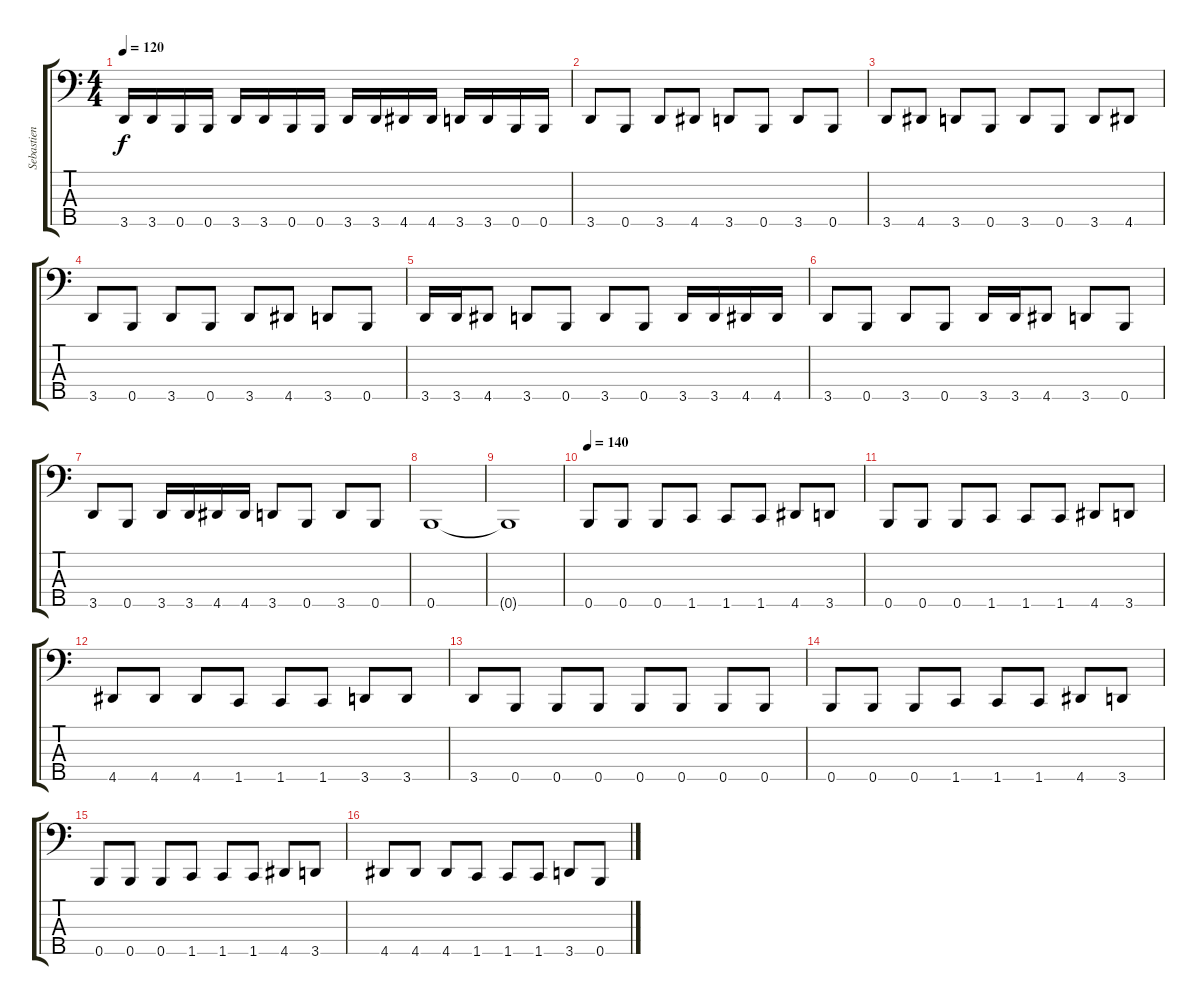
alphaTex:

\track ("Sebastien Piche" "Sebastien ") {instrument electricbassfinger}
\staff {score tabs}
\tuning (Gb2 D2 A1 E1 B0) {hide}
\ts (4 4)
\tempo 120
\clef f4
\ks c
3.5.16{dy f} 3.5.16 0.5.16 0.5.16 3.5.16 3.5.16 0.5.16 0.5.16 3.5.16 3.5.16 4.5.16 4.5.16 3.5.16 3.5.16 0.5.16 0.5.16 |
3.5.8 0.5.8 3.5.8 4.5.8 3.5.8 0.5.8 3.5.8 0.5.8 |
3.5.8 4.5.8 3.5.8 0.5.8 3.5.8 0.5.8 3.5.8 4.5.8 |
3.5.8 0.5.8 3.5.8 0.5.8 3.5.8 4.5.8 3.5.8 0.5.8 |
3.5.16 3.5.16 4.5.8 3.5.8 0.5.8 3.5.8 0.5.8 3.5.16 3.5.16 4.5.16 4.5.16 |
3.5.8 0.5.8 3.5.8 0.5.8 3.5.16 3.5.16 4.5.8 3.5.8 0.5.8 |
3.5.8 0.5.8 3.5.16 3.5.16 4.5.16 4.5.16 3.5.8 0.5.8 3.5.8 0.5.8 |
0.5.1 |
0.5{t}.1 |
\tempo 140
0.5.8 0.5.8 0.5.8 1.5.8 1.5.8 1.5.8 4.5.8 3.5.8 |
0.5.8 0.5.8 0.5.8 1.5.8 1.5.8 1.5.8 4.5.8 3.5.8 |
4.5.8 4.5.8 4.5.8 1.5.8 1.5.8 1.5.8 3.5.8 3.5.8 |
3.5.8 0.5.8 0.5.8 0.5.8 0.5.8 0.5.8 0.5.8 0.5.8 |
0.5.8 0.5.8 0.5.8 1.5.8 1.5.8 1.5.8 4.5.8 3.5.8 |
0.5.8 0.5.8 0.5.8 1.5.8 1.5.8 1.5.8 4.5.8 3.5.8 |
4.5.8 4.5.8 4.5.8 1.5.8 1.5.8 1.5.8 3.5.8 0.5.8
